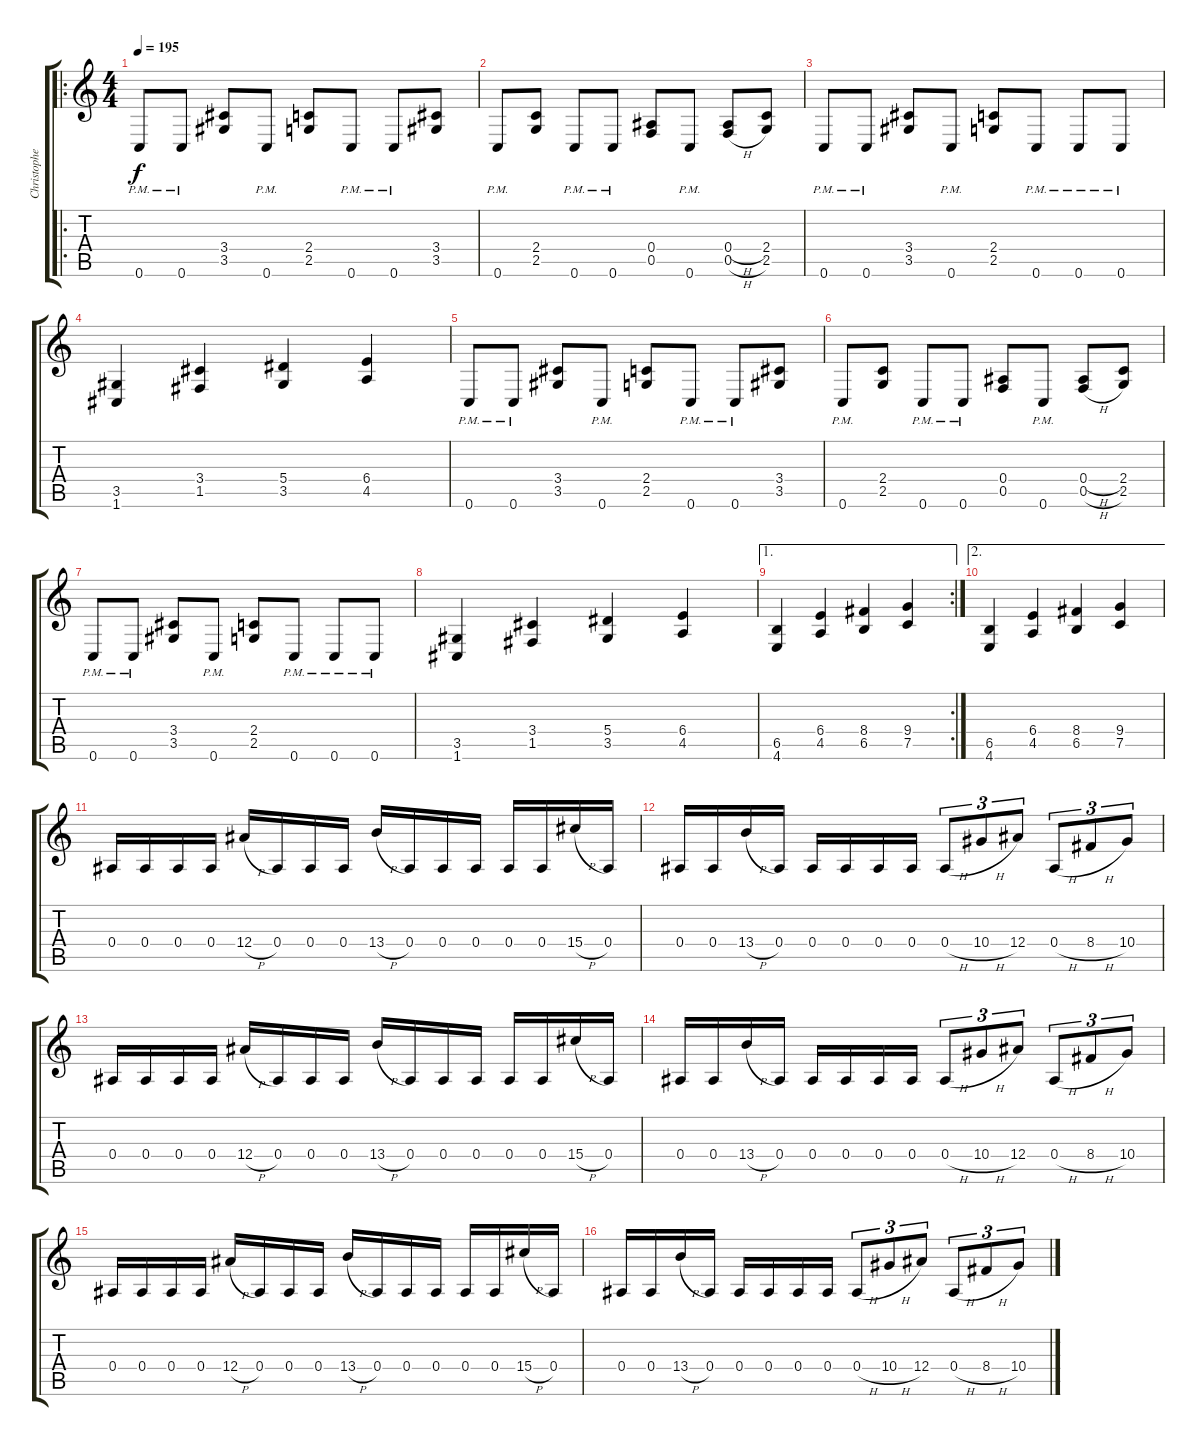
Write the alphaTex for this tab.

\track ("Christopher Amott" "Christophe") {instrument distortionguitar}
\staff {score tabs}
\tuning (C4 G3 Eb3 Bb2 F2 C2) {hide}
\ro
\ts (4 4)
\tempo 195
\clef g2
\ks c
0.6{pm}.8{dy f} 0.6{pm}.8 (3.4 3.5).8 0.6{pm}.8 (2.4 2.5).8 0.6{pm}.8 0.6{pm}.8 (3.4 3.5).8 |
0.6{pm}.8 (2.4 2.5).8 0.6{pm}.8 0.6{pm}.8 (0.4 0.5).8 0.6{pm}.8 (0.4{h} 0.5{h}).8 (2.4 2.5).8 |
0.6{pm}.8 0.6{pm}.8 (3.4 3.5).8 0.6{pm}.8 (2.4 2.5).8 0.6{pm}.8 0.6{pm}.8 0.6{pm}.8 |
(3.5 1.6).4 (3.4 1.5).4 (5.4 3.5).4 (6.4 4.5).4 |
0.6{pm}.8 0.6{pm}.8 (3.4 3.5).8 0.6{pm}.8 (2.4 2.5).8 0.6{pm}.8 0.6{pm}.8 (3.4 3.5).8 |
0.6{pm}.8 (2.4 2.5).8 0.6{pm}.8 0.6{pm}.8 (0.4 0.5).8 0.6{pm}.8 (0.4{h} 0.5{h}).8 (2.4 2.5).8 |
0.6{pm}.8 0.6{pm}.8 (3.4 3.5).8 0.6{pm}.8 (2.4 2.5).8 0.6{pm}.8 0.6{pm}.8 0.6{pm}.8 |
(3.5 1.6).4 (3.4 1.5).4 (5.4 3.5).4 (6.4 4.5).4 |
\ae 1
\rc 2
(6.5 4.6).4 (6.4 4.5).4 (8.4 6.5).4 (9.4 7.5).4 |
\ae 2
(6.5 4.6).4 (6.4 4.5).4 (8.4 6.5).4 (9.4 7.5).4 |
0.4.16 0.4.16 0.4.16 0.4.16 12.4{h}.16 0.4.16 0.4.16 0.4.16 13.4{h}.16 0.4.16 0.4.16 0.4.16 0.4.16 0.4.16 15.4{h}.16 0.4.16 |
0.4.16 0.4.16 13.4{h}.16 0.4.16 0.4.16 0.4.16 0.4.16 0.4.16 0.4{h}.8{tu (3 2)} 10.4{h}.8{tu (3 2)} 12.4.8{tu (3 2)} 0.4{h}.8{tu (3 2)} 8.4{h}.8{tu (3 2)} 10.4.8{tu (3 2)} |
0.4.16 0.4.16 0.4.16 0.4.16 12.4{h}.16 0.4.16 0.4.16 0.4.16 13.4{h}.16 0.4.16 0.4.16 0.4.16 0.4.16 0.4.16 15.4{h}.16 0.4.16 |
0.4.16 0.4.16 13.4{h}.16 0.4.16 0.4.16 0.4.16 0.4.16 0.4.16 0.4{h}.8{tu (3 2)} 10.4{h}.8{tu (3 2)} 12.4.8{tu (3 2)} 0.4{h}.8{tu (3 2)} 8.4{h}.8{tu (3 2)} 10.4.8{tu (3 2)} |
0.4.16 0.4.16 0.4.16 0.4.16 12.4{h}.16 0.4.16 0.4.16 0.4.16 13.4{h}.16 0.4.16 0.4.16 0.4.16 0.4.16 0.4.16 15.4{h}.16 0.4.16 |
0.4.16 0.4.16 13.4{h}.16 0.4.16 0.4.16 0.4.16 0.4.16 0.4.16 0.4{h}.8{tu (3 2)} 10.4{h}.8{tu (3 2)} 12.4.8{tu (3 2)} 0.4{h}.8{tu (3 2)} 8.4{h}.8{tu (3 2)} 10.4.8{tu (3 2)}
